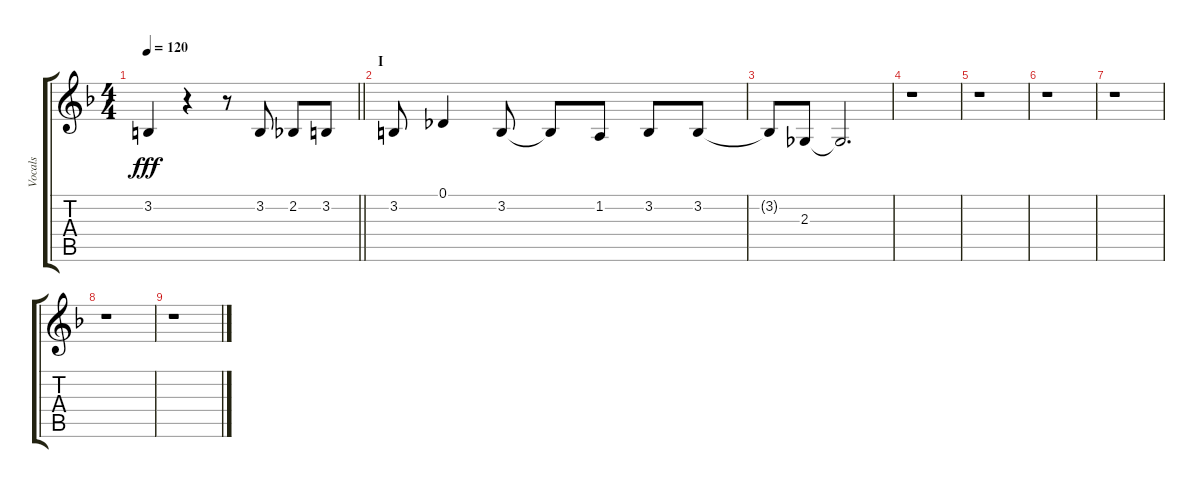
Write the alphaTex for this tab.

\track ("Vocals" "Vocals") {instrument voiceoohs}
\staff {score tabs}
\tuning (Db4 Ab3 E3 B2 Gb2 B1) {hide}
\ts (4 4)
\tempo 120
\clef g2
\barLineRight lightlight
\ks f
3.2.4{dy fff} r.4 r.8 3.2.8 2.2.8 3.2.8 |
\section ("" "I")
3.2.8 0.1.4 3.2.8 3.2{t}.8 1.2.8 3.2.8 3.2.8 |
3.2{t}.8 2.3.8 2.3{t}.2{d} |
r.1 |
r.1 |
r.1{volume 0} |
r.1 |
r.1 |
r.1
